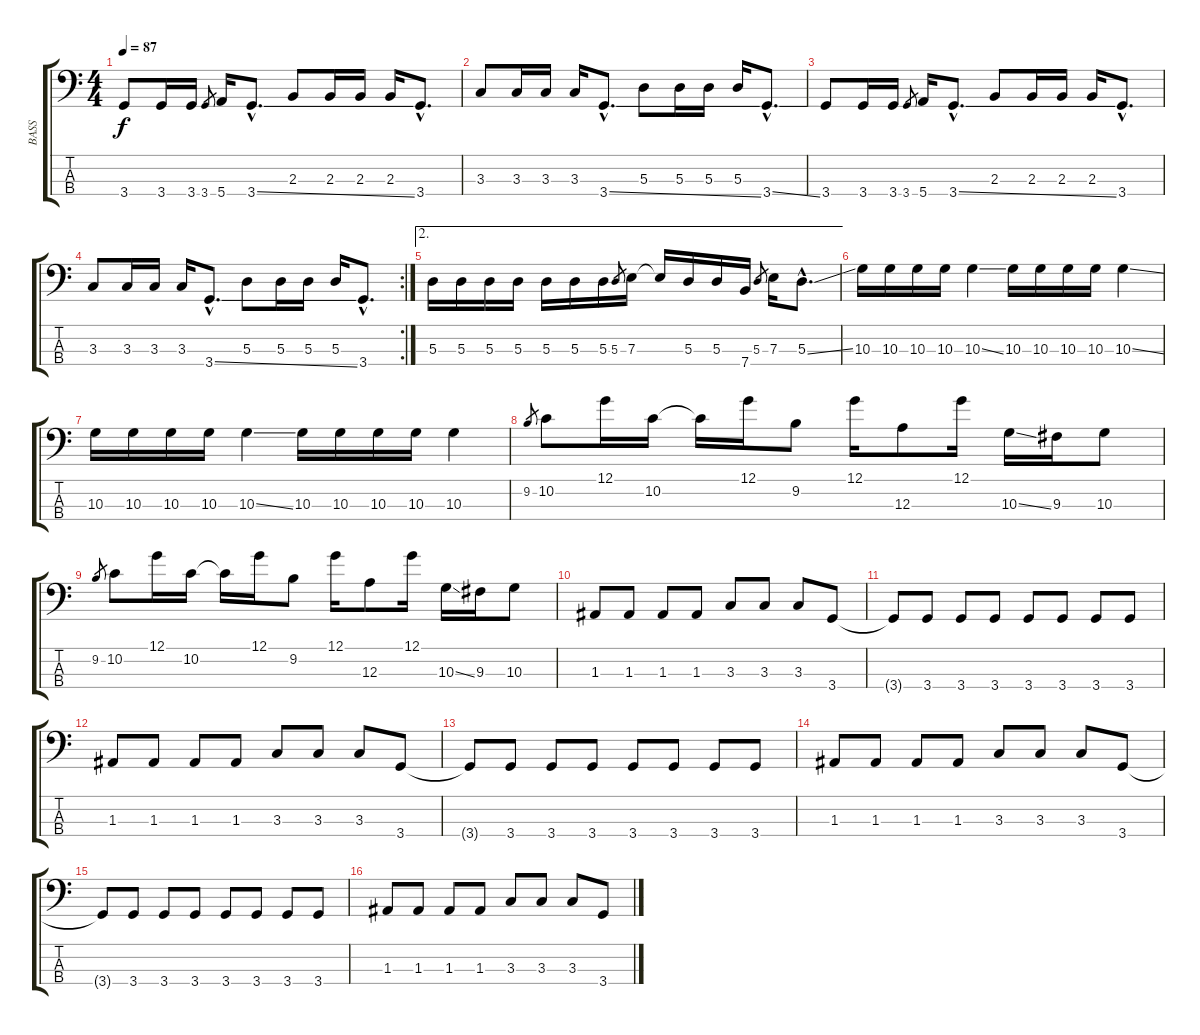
\track ("BASS" "BASS") {instrument electricbassfinger}
\staff {score tabs}
\tuning (G2 D2 A1 E1) {hide}
\ts (4 4)
\tempo 87
\clef f4
\ks c
3.4.8{dy f} 3.4.16 3.4.16 3.4.8{gr} 5.4.16 3.4{ss hac}.8{d} 2.3.8 2.3.16 2.3.16 2.3.16 3.4{hac}.8{d} |
3.3.8 3.3.16 3.3.16 3.3.16 3.4{ss hac}.8{d} 5.3.8 5.3.16 5.3.16 5.3.16 3.4{ss hac}.8{d} |
3.4.8 3.4.16 3.4.16 3.4.8{gr} 5.4.16 3.4{ss hac}.8{d} 2.3.8 2.3.16 2.3.16 2.3.16 3.4{hac}.8{d} |
\rc 2
3.3.8 3.3.16 3.3.16 3.3.16 3.4{ss hac}.8{d} 5.3.8 5.3.16 5.3.16 5.3.16 3.4{hac}.8{d} |
\ae 2
5.3.16 5.3.16 5.3.16 5.3.16 5.3.16 5.3.16 5.3.16 5.3.8{gr} 7.3.16 7.3{t}.16 5.3.16 5.3.16 7.4.16 5.3.8{gr} 7.3.16 5.3{ss hac}.8{d} |
10.3.16 10.3.16 10.3.16 10.3.16 10.3{ss}.4 10.3.16 10.3.16 10.3.16 10.3.16 10.3{ss}.4 |
10.3.16 10.3.16 10.3.16 10.3.16 10.3{ss}.4 10.3.16 10.3.16 10.3.16 10.3.16 10.3.4 |
9.2.8{gr} 10.2.8 12.1.16 10.2.16 10.2{t}.16 12.1.16 9.2.8 12.1.16 12.3.8 12.1.16 10.3{ss}.16 9.3.16 10.3.8 |
9.2.8{gr} 10.2.8 12.1.16 10.2.16 10.2{t}.16 12.1.16 9.2.8 12.1.16 12.3.8 12.1.16 10.3{ss}.16 9.3.16 10.3.8 |
1.3.8 1.3.8 1.3.8 1.3.8 3.3.8 3.3.8 3.3.8 3.4.8 |
3.4{t}.8 3.4.8 3.4.8 3.4.8 3.4.8 3.4.8 3.4.8 3.4.8 |
1.3.8 1.3.8 1.3.8 1.3.8 3.3.8 3.3.8 3.3.8 3.4.8 |
3.4{t}.8 3.4.8 3.4.8 3.4.8 3.4.8 3.4.8 3.4.8 3.4.8 |
1.3.8 1.3.8 1.3.8 1.3.8 3.3.8 3.3.8 3.3.8 3.4.8 |
3.4{t}.8 3.4.8 3.4.8 3.4.8 3.4.8 3.4.8 3.4.8 3.4.8 |
1.3.8 1.3.8 1.3.8 1.3.8 3.3.8 3.3.8 3.3.8 3.4.8
